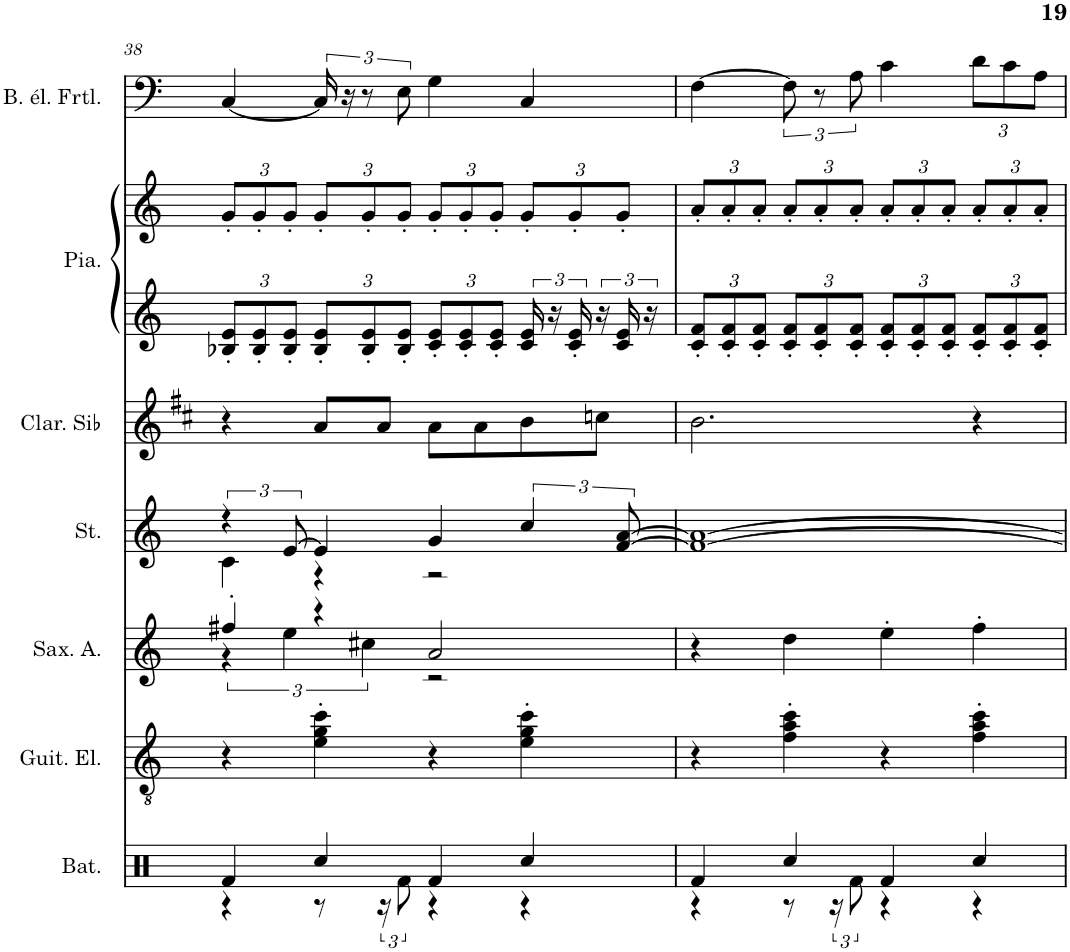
**kern	**kern	**kern	**kern	**kern	**kern	**kern	**kern
*part7	*part6	*part5	*part4	*part3	*part2	*part2	*part1
*staff8	*staff7	*staff6	*staff5	*staff4	*staff3	*staff2	*staff1
*I"Batterie	*I"Guitare électrique	*I"Saxophone Alto	*I"Cordes	*I"Clarinette en Sib	*I"Piano	*	*I"Basse électrique fretless
*I'Bat.	*I'Guit. El.	*I'Sax. A.	*	*I'Clar. Sib	*I'Pia.	*	*I'B. él. Frtl.
!!LO:PB:g=z
*clefX	*clefGv2	*clefG2	*clefG2	*clefG2	*clefG2	*clefG2	*clefF4
*	*	*Trd5c9	*	*Trd1c2	*	*	*Trd7c12
*k[]	*k[]	*k[]	*k[]	*k[f#c#]	*k[]	*k[]	*k[]
*M4/4	*M4/4	*M4/4	*M4/4	*M4/4	*M4/4	*M4/4	*M4/4
=38	=38	=38	=38	=38	=38	=38	=38
*^	*	*^	*^	*	*	*	*
*	*	*	*	*	*	*	*	*Xbrackettup	*Xbrackettup	*
4Rf/	4r	4r	4ff#X'/	6r	6r	4c\	4r	12B-X/' 12e/'L	12g'/L	[4C/
.	.	.	.	.	.	.	.	12B-/' 12e/'	12g'/	.
.	.	.	.	6ee\	[12e/	.	.	12B-/' 12e/'J	12g'/J	.
4Rcc/	8r	4e\' 4g\' 4cc\'	4r	.	4e/]	4r	8a/L	12B-/' 12e/'L	12g'/L	24C/]
.	.	.	.	.	.	.	.	.	.	24r
.	.	.	.	6cc#X\	.	.	.	12B-/' 12e/'	12g'/	12r
.	24r	.	.	.	.	.	8a/J	.	.	.
.	12Rf\	.	.	.	.	.	.	12B-/' 12e/'J	12g'/J	12E\
4Rf/	4r	4r	2a/	2r	4g/	2r	8a\L	12c/' 12e/'L	12g'/L	4G\
.	.	.	.	.	.	.	.	12c/' 12e/'	12g'/	.
.	.	.	.	.	.	.	8a\	.	.	.
.	.	.	.	.	.	.	.	12c/' 12e/'J	12g'/J	.
*	*	*	*	*	*	*	*	*brackettup	*	*
4Rcc/	4r	4e\' 4g\' 4cc\'	.	.	6cc/	.	8b\	24c/ 24e/	12g'/L	4C/
.	.	.	.	.	.	.	.	24r	.	.
.	.	.	.	.	.	.	.	24c/' 24e/'	12g'/	.
.	.	.	.	.	.	.	8ccn\J	24r	.	.
.	.	.	.	.	[12f/ [12a/	.	.	24c/ 24e/	12g'/J	.
.	.	.	.	.	.	.	.	24r	.	.
*	*	*	*v	*v	*	*	*	*	*	*
*	*	*	*	*v	*v	*	*	*	*
=39	=39	=39	=39	=39	=39	=39	=39	=39
*	*	*	*	*	*	*Xbrackettup	*	*
4Rf/	4r	4r	4r	1f_ 1a_	2.b\	12c/' 12f/'L	12a'/L	[4F\
.	.	.	.	.	.	12c/' 12f/'	12a'/	.
.	.	.	.	.	.	12c/' 12f/'J	12a'/J	.
4Rcc/	8r	4f\' 4a\' 4cc\'	4dd\	.	.	12c/' 12f/'L	12a'/L	12F\]
.	.	.	.	.	.	12c/' 12f/'	12a'/	12r
.	24r	.	.	.	.	.	.	.
.	12Rf\	.	.	.	.	12c/' 12f/'J	12a'/J	12A\
4Rf/	4r	4r	4ee'\	.	.	12c/' 12f/'L	12a'/L	4c\
.	.	.	.	.	.	12c/' 12f/'	12a'/	.
.	.	.	.	.	.	12c/' 12f/'J	12a'/J	.
*	*	*	*	*	*	*	*	*Xbrackettup
4Rcc/	4r	4f\' 4a\' 4cc\'	4ff'\	.	4r	12c/' 12f/'L	12a'/L	12d\L
.	.	.	.	.	.	12c/' 12f/'	12a'/	12c\
.	.	.	.	.	.	12c/' 12f/'J	12a'/J	12A\J
*v	*v	*	*	*	*	*	*	*
=	=	=	=	=	=	=	=
*-	*-	*-	*-	*-	*-	*-	*-
